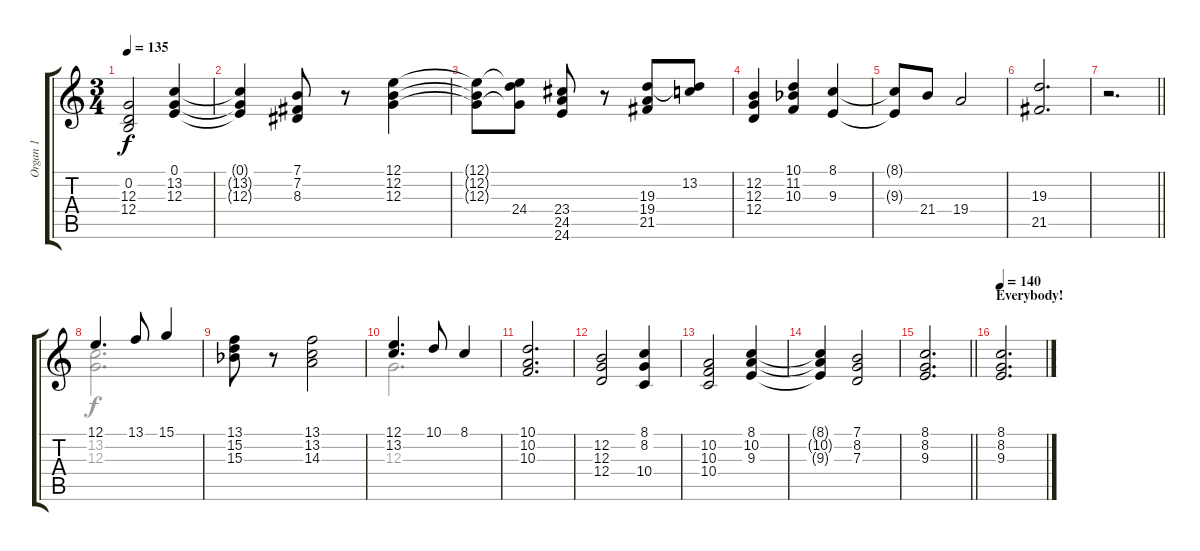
\track ("Organ 1" "Organ 1") {instrument percussiveorgan}
\staff {score tabs}
\tuning (E4 B3 G3 D3 A2 E2) {hide}
\voice
\ts (3 4)
\tempo 135
\clef g2
\ks c
(0.2 12.3 12.4).2{dy f} (0.1 13.2 12.3).4 |
(0.1{t} 13.2{t} 12.3{t}).4 (7.1 7.2 8.3).8 r.8 (12.1 12.2 12.3).4 |
(12.1{t} 12.2{t} 12.3{t}).8 (12.1{t} 12.3{t} 24.4).8 (23.4 24.5 24.6).8 r.8 (19.3 19.4 21.5).8 (13.2 19.3{t}).8 |
(12.2 12.3 12.4).4 (10.1 11.2{acc b} 10.3).4 (8.1 9.3).4 |
(8.1{t} 9.3{t}).8 21.4.8 19.4.2 |
(19.3 21.5).2{d} |
\barLineRight lightlight
r.2{d} |
12.1.4{d} 13.1.8 15.1.4 |
(13.1 15.2 15.3{acc b}).8 r.8 (13.1 13.2 14.3).2 |
(12.1 13.2).4{d} 10.1.8 8.1.4 |
(10.1 10.2 10.3).2{d} |
(12.2 12.3 12.4).2 (8.1 8.2 10.4).4 |
(10.2 10.3 10.4).2 (8.1 10.2 9.3).4 |
(8.1{t} 10.2{t} 9.3{t}).4 (7.1 8.2 7.3).2 |
\barLineRight lightlight
(8.1 8.2 9.3).2{d} |
\section ("" "Everybody!")
\tempo 140
(8.1 8.2 9.3).2{d}
\voice
\clef g2
\ottava regular
\simile none
\ks c
|
|
|
|
|
|
\barLineRight lightlight
|
(13.2 12.3).2{d} |
|
12.3.2{d} |
|
|
|
|
\barLineRight lightlight
|
